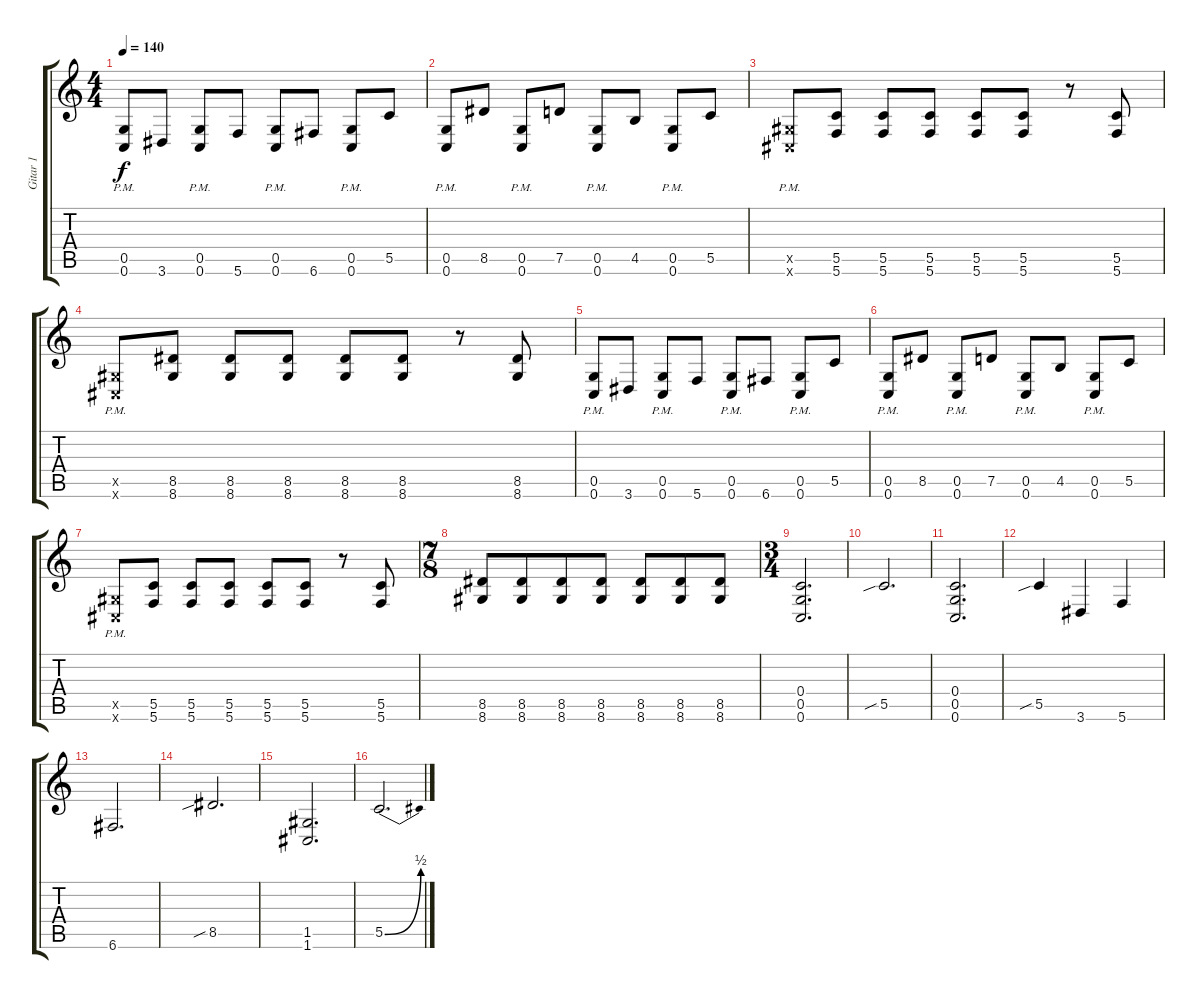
\track ("Gitar 1" "Gitar 1") {instrument distortionguitar}
\staff {score tabs}
\tuning (D4 A3 F3 C3 G2 C2) {hide}
\ts (4 4)
\tempo 140
\clef g2
\ks c
(0.5{pm} 0.6{pm}).8{dy f} 3.6.8 (0.5{pm} 0.6{pm}).8 5.6.8 (0.5{pm} 0.6{pm}).8 6.6.8 (0.5{pm} 0.6{pm}).8 5.5.8 |
(0.5{pm} 0.6{pm}).8 8.5.8 (0.5{pm} 0.6{pm}).8 7.5.8 (0.5{pm} 0.6{pm}).8 4.5.8 (0.5{pm} 0.6{pm}).8 5.5.8 |
(1.5{pm x} 1.6{pm x}).8 (5.5 5.6).8 (5.5 5.6).8 (5.5 5.6).8 (5.5 5.6).8 (5.5 5.6).8 r.8 (5.5 5.6).8 |
(1.5{pm x} 1.6{pm x}).8 (8.5 8.6).8 (8.5 8.6).8 (8.5 8.6).8 (8.5 8.6).8 (8.5 8.6).8 r.8 (8.5 8.6).8 |
(0.5{pm} 0.6{pm}).8 3.6.8 (0.5{pm} 0.6{pm}).8 5.6.8 (0.5{pm} 0.6{pm}).8 6.6.8 (0.5{pm} 0.6{pm}).8 5.5.8 |
(0.5{pm} 0.6{pm}).8 8.5.8 (0.5{pm} 0.6{pm}).8 7.5.8 (0.5{pm} 0.6{pm}).8 4.5.8 (0.5{pm} 0.6{pm}).8 5.5.8 |
(1.5{pm x} 1.6{pm x}).8 (5.5 5.6).8 (5.5 5.6).8 (5.5 5.6).8 (5.5 5.6).8 (5.5 5.6).8 r.8 (5.5 5.6).8 |
\ts (7 8)
(8.5 8.6).8 (8.5 8.6).8 (8.5 8.6).8 (8.5 8.6).8 (8.5 8.6).8 (8.5 8.6).8 (8.5 8.6).8 |
\ts (3 4)
(0.4 0.5 0.6).2{d} |
5.5{sib}.2{d} |
(0.4 0.5 0.6).2{d} |
5.5{sib}.4 3.6.4 5.6.4 |
6.6.2{d} |
8.5{sib}.2{d} |
(1.5 1.6).2{d} |
5.5{be (bend 0 0 60 2)}.2{d}
